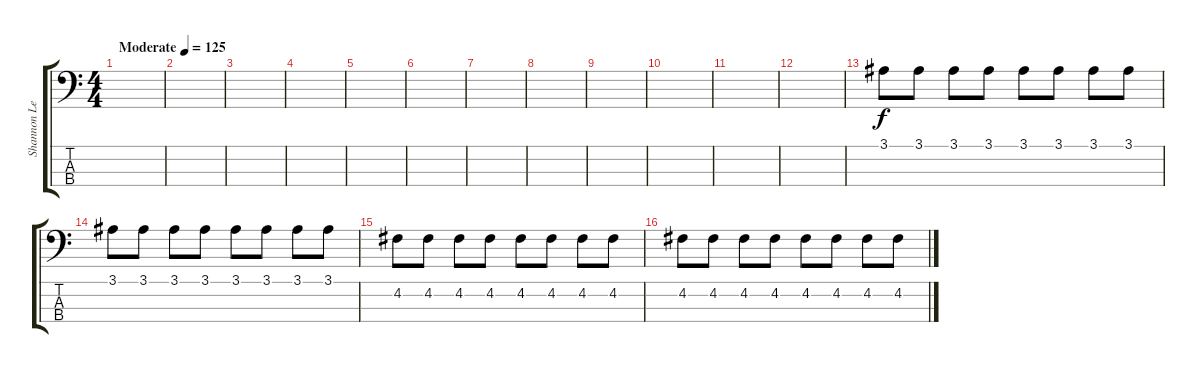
\track ("Shannon Leto" "Shannon Le") {instrument acousticbass}
\staff {score tabs}
\tuning (G2 D2 A1 E1) {hide}
\ts (4 4)
\tempo (125 "Moderate")
\clef f4
\ks c
|
|
|
|
|
|
|
|
|
|
|
|
3.1.8 3.1.8 3.1.8 3.1.8 3.1.8 3.1.8 3.1.8 3.1.8 |
3.1.8 3.1.8 3.1.8 3.1.8 3.1.8 3.1.8 3.1.8 3.1.8 |
4.2.8 4.2.8 4.2.8 4.2.8 4.2.8 4.2.8 4.2.8 4.2.8 |
4.2.8 4.2.8 4.2.8 4.2.8 4.2.8 4.2.8 4.2.8 4.2.8
